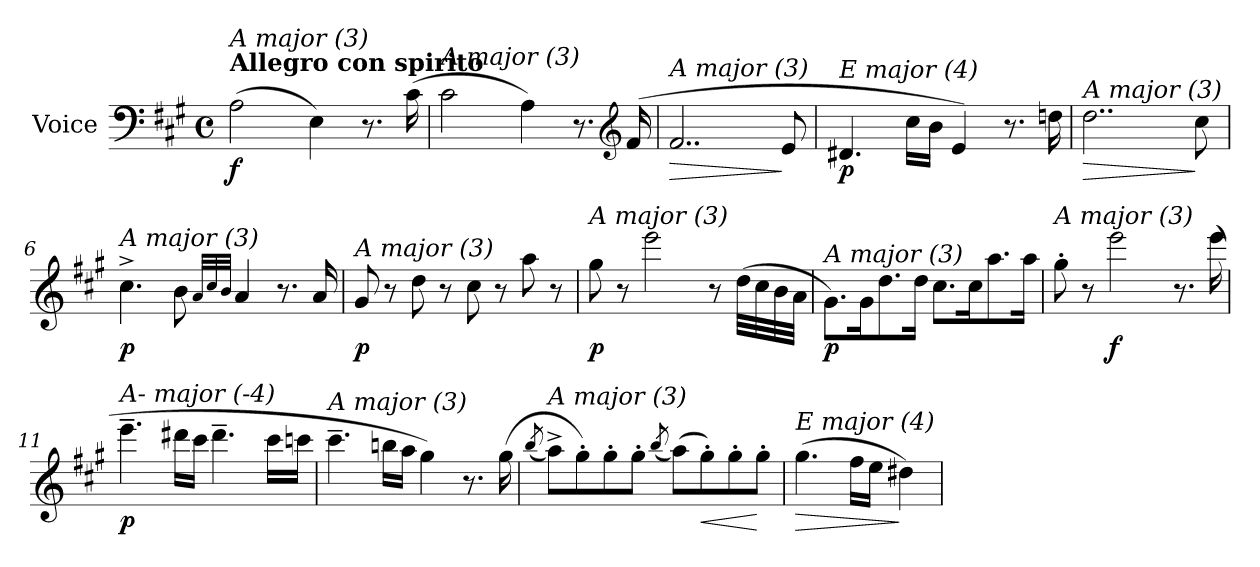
**kern	**dynam
*part1	*part1
*staff1	*staff1
*I"Voice	*
*clefF4	*
*k[f#c#g#]	*
*A:	*
*M4/4	*
*met(c)	*
=1	=1
!LO:TX:a:B:t=Allegro con spirito	!
!LO:TX:i:t=A major (3)	!
!	!LO:DY:b
(>2A\	f
4E\)	.
8.r	.
(>16c#\	.
=2	=2
!LO:TX:i:t=A major (3)	!
2c#\	.
4A\)	.
8.r	.
*clefG2	*
(>16f#/	.
=3	=3
!LO:TX:i:t=A major (3)	!
!	!LO:HP:b
2..f#/	>
8e/	]
=4	=4
!LO:TX:i:t=E major (4)	!
!	!LO:DY:b
4.d#X/	p
16cc#\LL	.
16b\JJ	.
4e/)	.
8.r	.
16ddn\	.
!!LO:LB:g=z
=5	=5
!LO:TX:i:t=A major (3)	!
!	!LO:HP:b
2..dd\	>
8cc#\	]
=6	=6
!LO:TX:i:t=A major (3)	!
!	!LO:DY:b
4.cc#^>\	p
8b\	.
32qa/LLL	.
32qcc#/	.
32qb/JJJ	.
4a/	.
8.r	.
16a/	.
=7	=7
!LO:TX:i:t=A major (3)	!
!	!LO:DY:b
8g#/	p
8r	.
8dd\	.
8r	.
8cc#\	.
8r	.
8aa\	.
8r	.
=8	=8
!LO:TX:i:t=A major (3)	!
!	!LO:DY:b
8gg#\	p
8r	.
2eee\	.
8r	.
(>32dd\LLL	.
32cc#\	.
32b\	.
32a\JJJ	.
!!LO:LB:g=z
=9	=9
!LO:TX:i:t=A major (3)	!
!	!LO:DY:b
8.g#\L)	p
16g#\k	.
8.dd\	.
16dd\Jk	.
8.cc#\L	.
16cc#\k	.
8.aa\	.
16aa\Jk	.
=10	=10
!LO:TX:i:t=A major (3)	!
8gg#'>\	.
8r	.
!	!LO:DY:b
2eee\	f
8.r	.
(>16eee\	.
=11	=11
!LO:TX:i:t=A- major (-4)	!
!	!LO:DY:b
4.eee~>\	p
16ddd#X\LL	.
16ccc#\JJ	.
4.ddd#~>\	.
16ccc#\LL	.
16cccni\JJ	.
!!LO:LB:g=z
=12	=12
!LO:TX:i:t=A major (3)	!
4.ccc#~>\	.
16bbn\LL	.
16aa\JJ	.
4gg#\)	.
8.r	.
(>16gg#\	.
=13	=13
(<8qbb/	.
!LO:TX:i:t=A major (3)	!
8aa^>\L)	.
8gg#'>\)	.
8gg#'>\	.
8gg#'>\J	.
(<8qbb/	.
(>8aa\L)	.
!	!LO:HP:b
8gg#'>\)	<
8gg#'>\	.
8gg#'>\J	[
=14	=14
!LO:TX:i:t=E major (4)	!
!	!LO:HP:b
(>4.gg#\	>
16ff#\LL	.
16ee\JJ	.
4dd#X\)	]
=	=
*-	*-
